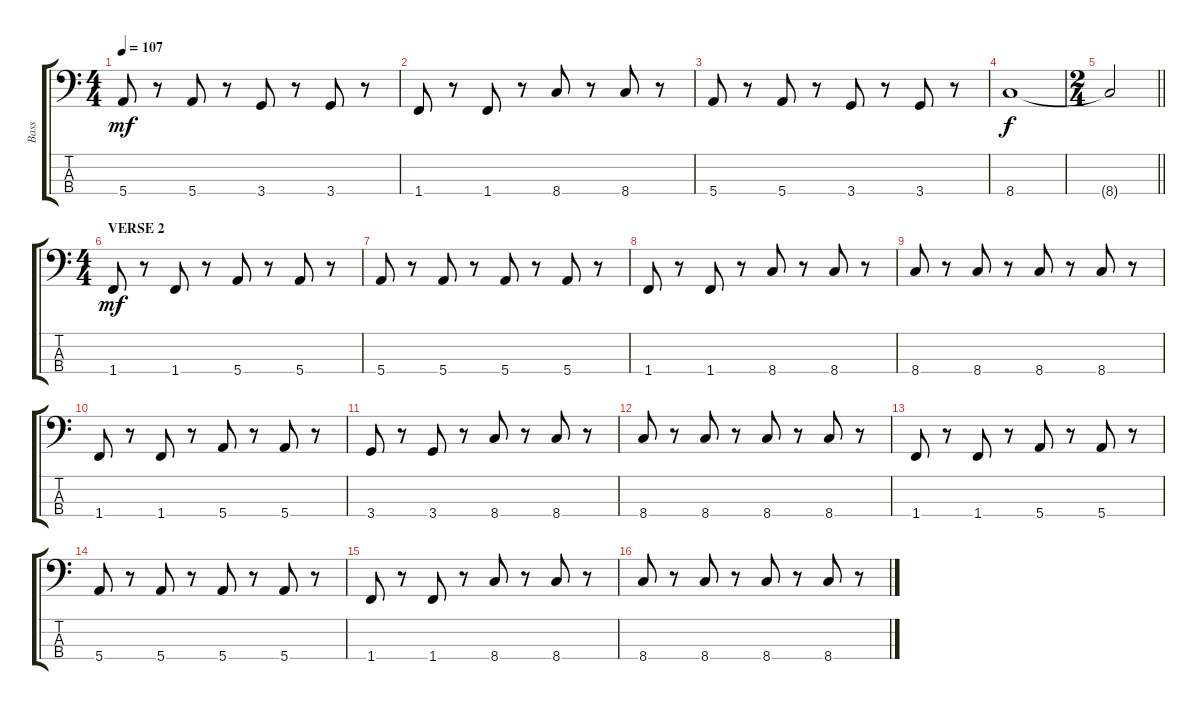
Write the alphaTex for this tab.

\track ("Bass" "Bass") {instrument electricbassfinger}
\staff {score tabs}
\tuning (G2 D2 A1 E1) {hide}
\ts (4 4)
\tempo 107
\clef f4
\ks c
5.4.8{dy mf} r.8 5.4.8 r.8 3.4.8 r.8 3.4.8 r.8 |
1.4.8 r.8 1.4.8 r.8 8.4.8 r.8 8.4.8 r.8 |
5.4.8 r.8 5.4.8 r.8 3.4.8 r.8 3.4.8 r.8 |
8.4.1{dy f} |
\ts (2 4)
\barLineRight lightlight
8.4{t}.2 |
\ts (4 4)
\section ("" "VERSE 2")
1.4.8{dy mf} r.8 1.4.8 r.8 5.4.8 r.8 5.4.8 r.8 |
5.4.8 r.8 5.4.8 r.8 5.4.8 r.8 5.4.8 r.8 |
1.4.8 r.8 1.4.8 r.8 8.4.8 r.8 8.4.8 r.8 |
8.4.8 r.8 8.4.8 r.8 8.4.8 r.8 8.4.8 r.8 |
1.4.8 r.8 1.4.8 r.8 5.4.8 r.8 5.4.8 r.8 |
3.4.8 r.8 3.4.8 r.8 8.4.8 r.8 8.4.8 r.8 |
8.4.8 r.8 8.4.8 r.8 8.4.8 r.8 8.4.8 r.8 |
1.4.8 r.8 1.4.8 r.8 5.4.8 r.8 5.4.8 r.8 |
5.4.8 r.8 5.4.8 r.8 5.4.8 r.8 5.4.8 r.8 |
1.4.8 r.8 1.4.8 r.8 8.4.8 r.8 8.4.8 r.8 |
8.4.8 r.8 8.4.8 r.8 8.4.8 r.8 8.4.8 r.8
